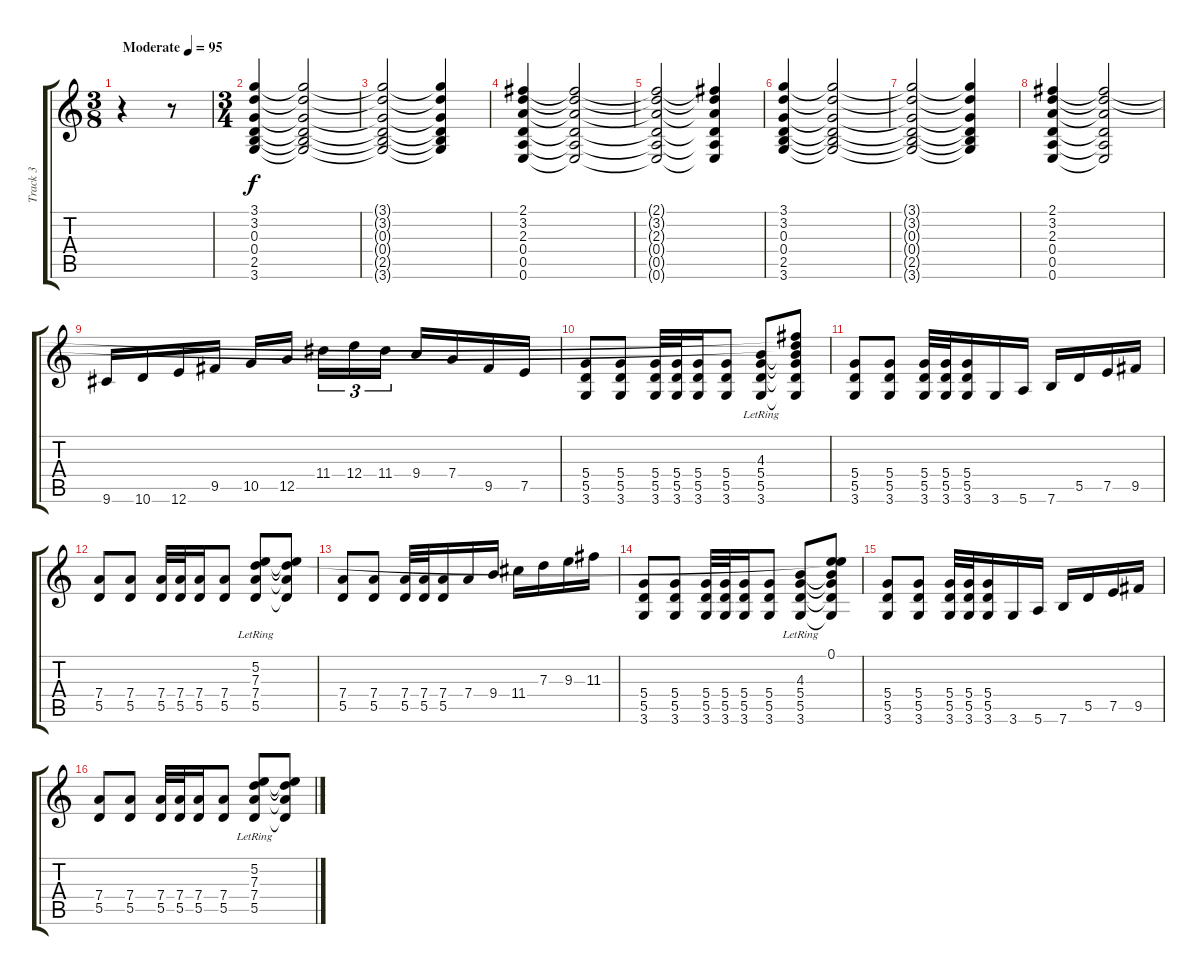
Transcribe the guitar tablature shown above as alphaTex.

\track ("Track 3" "Track 3") {instrument overdrivenguitar}
\staff {score tabs}
\tuning (E4 B3 G3 D3 A2 E2) {hide}
\ts (3 8)
\tempo (95 "Moderate")
\clef g2
\ks c
r.4{dy f instrument overdrivenguitar} r.8 |
\ts (3 4)
(3.1 3.2 0.3 0.4 2.5 3.6).4 (3.1{t} 3.2{t} 0.3{t} 0.4{t} 2.5{t} 3.6{t}).2 |
(3.1{t} 3.2{t} 0.3{t} 0.4{t} 2.5{t} 3.6{t}).2 (3.1{t} 3.2{t} 0.3{t} 0.4{t} 2.5{t} 3.6{t}).4 |
(2.1 3.2 2.3 0.4 0.5 0.6).4 (2.1{t} 3.2{t} 2.3{t} 0.4{t} 0.5{t} 0.6{t}).2 |
(2.1{t} 3.2{t} 2.3{t} 0.4{t} 0.5{t} 0.6{t}).2 (2.1{t} 3.2{t} 2.3{t} 0.4{t} 0.5{t} 0.6{t}).4 |
(3.1 3.2 0.3 0.4 2.5 3.6).4 (3.1{t} 3.2{t} 0.3{t} 0.4{t} 2.5{t} 3.6{t}).2 |
(3.1{t} 3.2{t} 0.3{t} 0.4{t} 2.5{t} 3.6{t}).2 (3.1{t} 3.2{t} 0.3{t} 0.4{t} 2.5{t} 3.6{t}).4 |
(2.1 3.2 2.3 0.4 0.5 0.6).4 (2.1{t} 3.2{t} 2.3{t} 0.4{t} 0.5{t} 0.6{t}).2 |
9.6.16 10.6.16 12.6.16 9.5.16 10.5.16 12.5.16{beam splitsecondary} 11.4.16{tu (3 2)} 12.4.16{tu (3 2)} 11.4.16{tu (3 2)} 9.4.16 7.4.16 9.5.16 7.5.16 |
(5.4 5.5 3.6).8 (5.4 5.5 3.6).8 (5.4 5.5 3.6).32 (5.4 5.5 3.6).32 (5.4 5.5 3.6).16 (5.4 5.5 3.6).8 (4.3 5.4{lr} 5.5 3.6).8 (2.1{t} 3.2{t} 4.3{t} 5.4{t} 5.5{t} 3.6{t}).8 |
(5.4 5.5 3.6).8 (5.4 5.5 3.6).8 (5.4 5.5 3.6).32 (5.4 5.5 3.6).32 (5.4 5.5 3.6).16 3.6.16 5.6.16 7.6.16 5.5.16 7.5.16 9.5.16 |
(7.4 5.5).8 (7.4 5.5).8 (7.4 5.5).32 (7.4 5.5).32 (7.4 5.5).16 (7.4 5.5).8 (5.2 7.3 7.4{lr} 5.5).8 (5.2{t} 7.3{t} 7.4{t} 5.5{t}).8 |
(7.4 5.5).8 (7.4 5.5).8 (7.4 5.5).32 (7.4 5.5).32 (7.4 5.5).16 7.4.16 9.4.16 11.4.16 7.3.16 9.3.16 11.3.16 |
(5.4 5.5 3.6).8 (5.4 5.5 3.6).8 (5.4 5.5 3.6).32 (5.4 5.5 3.6).32 (5.4 5.5 3.6).16 (5.4 5.5 3.6).8 (4.3 5.4{lr} 5.5 3.6).8 (0.1 5.2{t} 4.3{t} 5.4{t} 5.5{t} 3.6{t}).8 |
(5.4 5.5 3.6).8 (5.4 5.5 3.6).8 (5.4 5.5 3.6).32 (5.4 5.5 3.6).32 (5.4 5.5 3.6).16 3.6.16 5.6.16 7.6.16 5.5.16 7.5.16 9.5.16 |
(7.4 5.5).8 (7.4 5.5).8 (7.4 5.5).32 (7.4 5.5).32 (7.4 5.5).16 (7.4 5.5).8 (5.2 7.3 7.4{lr} 5.5).8 (5.2{t} 7.3{t} 7.4{t} 5.5{t}).8
